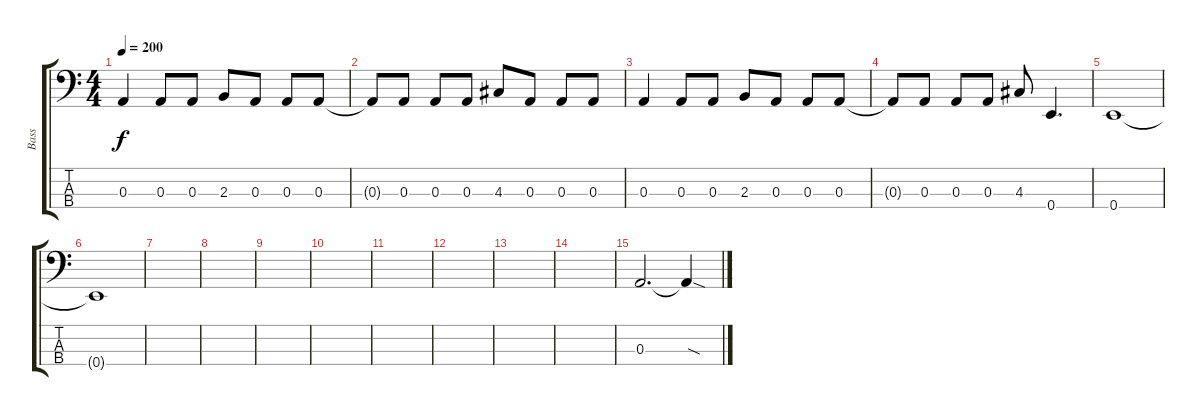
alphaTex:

\track ("Bass" "Bass") {instrument electricbasspick}
\staff {score tabs}
\tuning (G2 D2 A1 E1) {hide}
\ts (4 4)
\tempo 200
\clef f4
\ks c
0.3.4{dy f} 0.3.8 0.3.8 2.3.8 0.3.8 0.3.8 0.3.8 |
0.3{t}.8 0.3.8 0.3.8 0.3.8 4.3.8 0.3.8 0.3.8 0.3.8 |
0.3.4 0.3.8 0.3.8 2.3.8 0.3.8 0.3.8 0.3.8 |
0.3{t}.8 0.3.8 0.3.8 0.3.8 4.3.8 0.4.4{d} |
0.4.1 |
0.4{t}.1 |
|
|
|
|
|
|
|
|
0.3.2{d volume 13 instrument lead2sawtooth} 0.3{sod t}.4
